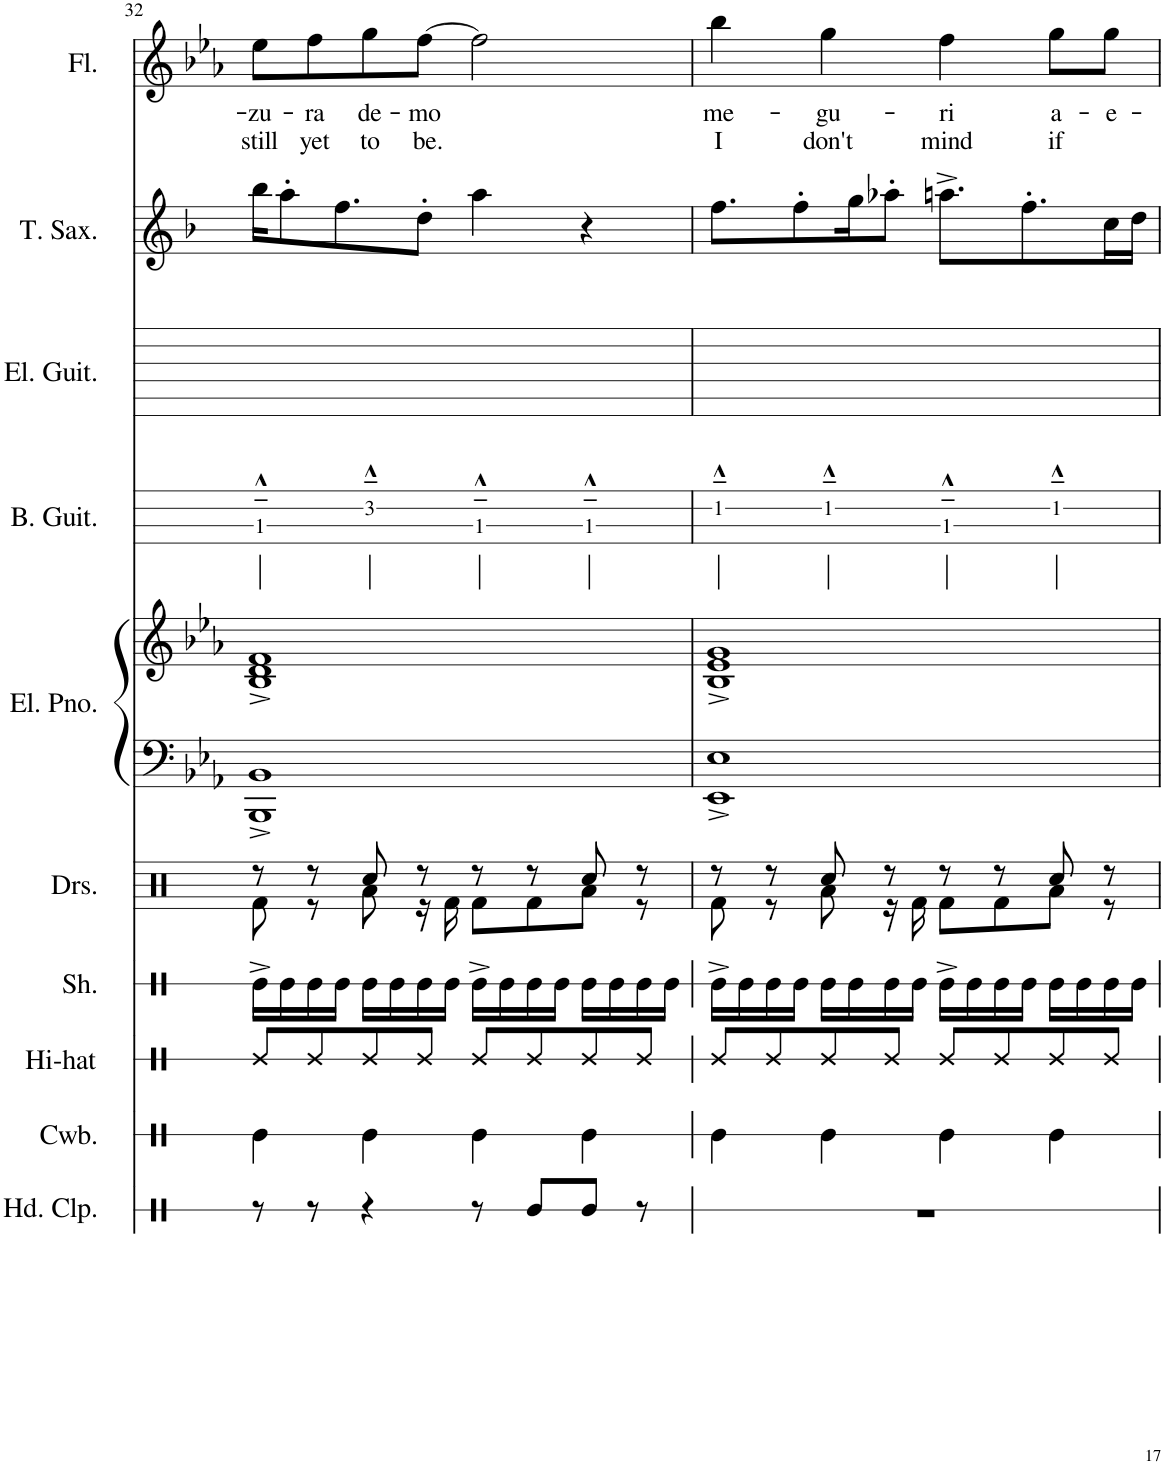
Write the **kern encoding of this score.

**kern	**kern	**kern	**kern	**kern	**kern	**kern	**kern	**kern	**kern	**kern	**text	**text
*part10	*part9	*part8	*part7	*part6	*part5	*part5	*part4	*part3	*part2	*part1	*part1	*part1
*staff11	*staff10	*staff9	*staff8	*staff7	*staff6	*staff5	*staff4	*staff3	*staff2	*staff1	*staff1	*staff1
*I"Hand Clap	*I"Cowbell	*I"Hi-hat	*I"Shaker	*I"Drumset	*I"Electric Piano	*	*I"Bass Guitar	*I"Electric Guitar (Muted)	*I"Tenor Saxophone	*I"Flute	*	*
*I'Hd. Clp.	*I'Cwb.	*I'Hi-hat	*I'Sh.	*I'Drs.	*I'El. Pno.	*	*I'B. Guit.	*I'El. Guit.	*I'T. Sax.	*I'Fl.	*	*
!!LO:PB:g=z
*clefX	*clefX	*clefX	*clefX	*clefX	*clefF4	*clefG2	*	*	*clefG2	*clefG2	*	*
*	*	*	*	*	*	*	*	*	*Trd8c14	*	*	*
*k[]	*k[]	*k[]	*k[]	*k[]	*k[b-e-a-]	*k[b-e-a-]	*k[b-e-a-]	*k[b-e-a-]	*k[b-]	*k[b-e-a-]	*	*
*M4/4	*M4/4	*M4/4	*M4/4	*M4/4	*M4/4	*M4/4	*M4/4	*M4/4	*M4/4	*M4/4	*	*
*met(c)	*met(c)	*met(c)	*met(c)	*met(c)	*met(c)	*met(c)	*met(c)	*met(c)	*met(c)	*met(c)	*	*
=32	=32	=32	=32	=32	=32	=32	=32	=32	=32	=32	=32	=32
*	*	*	*	*^	*	*	*	*	*	*	*	*
!	!	!	!	!	!	!	!	!	!	!	!	!LO:LY:b	!LO:LY:b
8r	4Re\	8Re/L	16Re^\LL	8r	8Rf\	1BBB-^ 1BB-^	1B-^ 1d^ 1f^	4BBB-~^^\	1r	16bb-\KL	8ee-\L	-zu-	still
.	.	.	16Re\	.	.	.	.	.	.	8aa'\	.	.	.
!	!	!	!	!	!	!	!	!	!	!	!	!LO:LY:b	!LO:LY:b
8r	.	8Re/	16Re\	8r	8r	.	.	.	.	.	8ff\	-ra	yet
.	.	.	16Re\JJ	.	.	.	.	.	.	8.ff\	.	.	.
!	!	!	!	!	!	!	!	!	!	!	!	!LO:LY:b	!LO:LY:b
4r	4Re\	8Re/	16Re\LL	8Rcc/	8Ra\	.	.	4FF~^^\	.	.	8gg\	de-	to
.	.	.	16Re\	.	.	.	.	.	.	.	.	.	.
!	!	!	!	!	!	!	!	!	!	!	!	!LO:LY:b	!LO:LY:b
.	.	8Re/J	16Re\	8r	16r	.	.	.	.	8dd'\J	[8ff\J	-mo	be.
.	.	.	16Re\JJ	.	16Rf\	.	.	.	.	.	.	.	.
8r	4Re\	8Re/L	16Re^\LL	8r	8Rf\L	.	.	4BBB-~^^\	.	4aa\	2ff\]	.	.
.	.	.	16Re\	.	.	.	.	.	.	.	.	.	.
8Re/L	.	8Re/	16Re\	8r	8Rf\	.	.	.	.	.	.	.	.
.	.	.	16Re\JJ	.	.	.	.	.	.	.	.	.	.
8Re/J	4Re\	8Re/	16Re\LL	8Rcc/	8Ra\J	.	.	4BBB-~^^\	.	4r	.	.	.
.	.	.	16Re\	.	.	.	.	.	.	.	.	.	.
8r	.	8Re/J	16Re\	8r	8r	.	.	.	.	.	.	.	.
.	.	.	16Re\JJ	.	.	.	.	.	.	.	.	.	.
=33	=33	=33	=33	=33	=33	=33	=33	=33	=33	=33	=33	=33	=33
!	!	!	!	!	!	!	!	!	!	!	!	!LO:LY:b	!LO:LY:b
1r	4Re\	8Re/L	16Re^\LL	8r	8Rf\	1EE-^ 1E-^	1B-^ 1e-^ 1g^	4EE-~^^\	1r	8.ff\L	4bb-\	me-	I
.	.	.	16Re\	.	.	.	.	.	.	.	.	.	.
.	.	8Re/	16Re\	8r	8r	.	.	.	.	.	.	.	.
.	.	.	16Re\JJ	.	.	.	.	.	.	8ff'\	.	.	.
!	!	!	!	!	!	!	!	!	!	!	!	!LO:LY:b	!LO:LY:b
.	4Re\	8Re/	16Re\LL	8Rcc/	8Ra\	.	.	4EE-~^^\	.	.	4gg\	-gu-	don't
.	.	.	16Re\	.	.	.	.	.	.	16gg\K	.	.	.
.	.	8Re/J	16Re\	8r	16r	.	.	.	.	8aa-X'\J	.	.	.
.	.	.	16Re\JJ	.	16Rf\	.	.	.	.	.	.	.	.
!	!	!	!	!	!	!	!	!	!	!	!	!LO:LY:b	!LO:LY:b
.	4Re\	8Re/L	16Re^\LL	8r	8Rf\L	.	.	4BBB-~^^\	.	8.aan^\L	4ff\	-ri	mind
.	.	.	16Re\	.	.	.	.	.	.	.	.	.	.
.	.	8Re/	16Re\	8r	8Rf\	.	.	.	.	.	.	.	.
.	.	.	16Re\JJ	.	.	.	.	.	.	8.ff'\	.	.	.
!	!	!	!	!	!	!	!	!	!	!	!	!LO:LY:b	!LO:LY:b
.	4Re\	8Re/	16Re\LL	8Rcc/	8Ra\J	.	.	4EE-~^^\	.	.	8gg\L	a-	if
.	.	.	16Re\	.	.	.	.	.	.	.	.	.	.
!	!	!	!	!	!	!	!	!	!	!	!	!LO:LY:b	!
.	.	8Re/J	16Re\	8r	8r	.	.	.	.	16cc\L	8gg\J	-e-	.
.	.	.	16Re\JJ	.	.	.	.	.	.	16dd\JJ	.	.	.
*	*	*	*	*v	*v	*	*	*	*	*	*	*	*
=	=	=	=	=	=	=	=	=	=	=	=	=
*-	*-	*-	*-	*-	*-	*-	*-	*-	*-	*-	*-	*-
